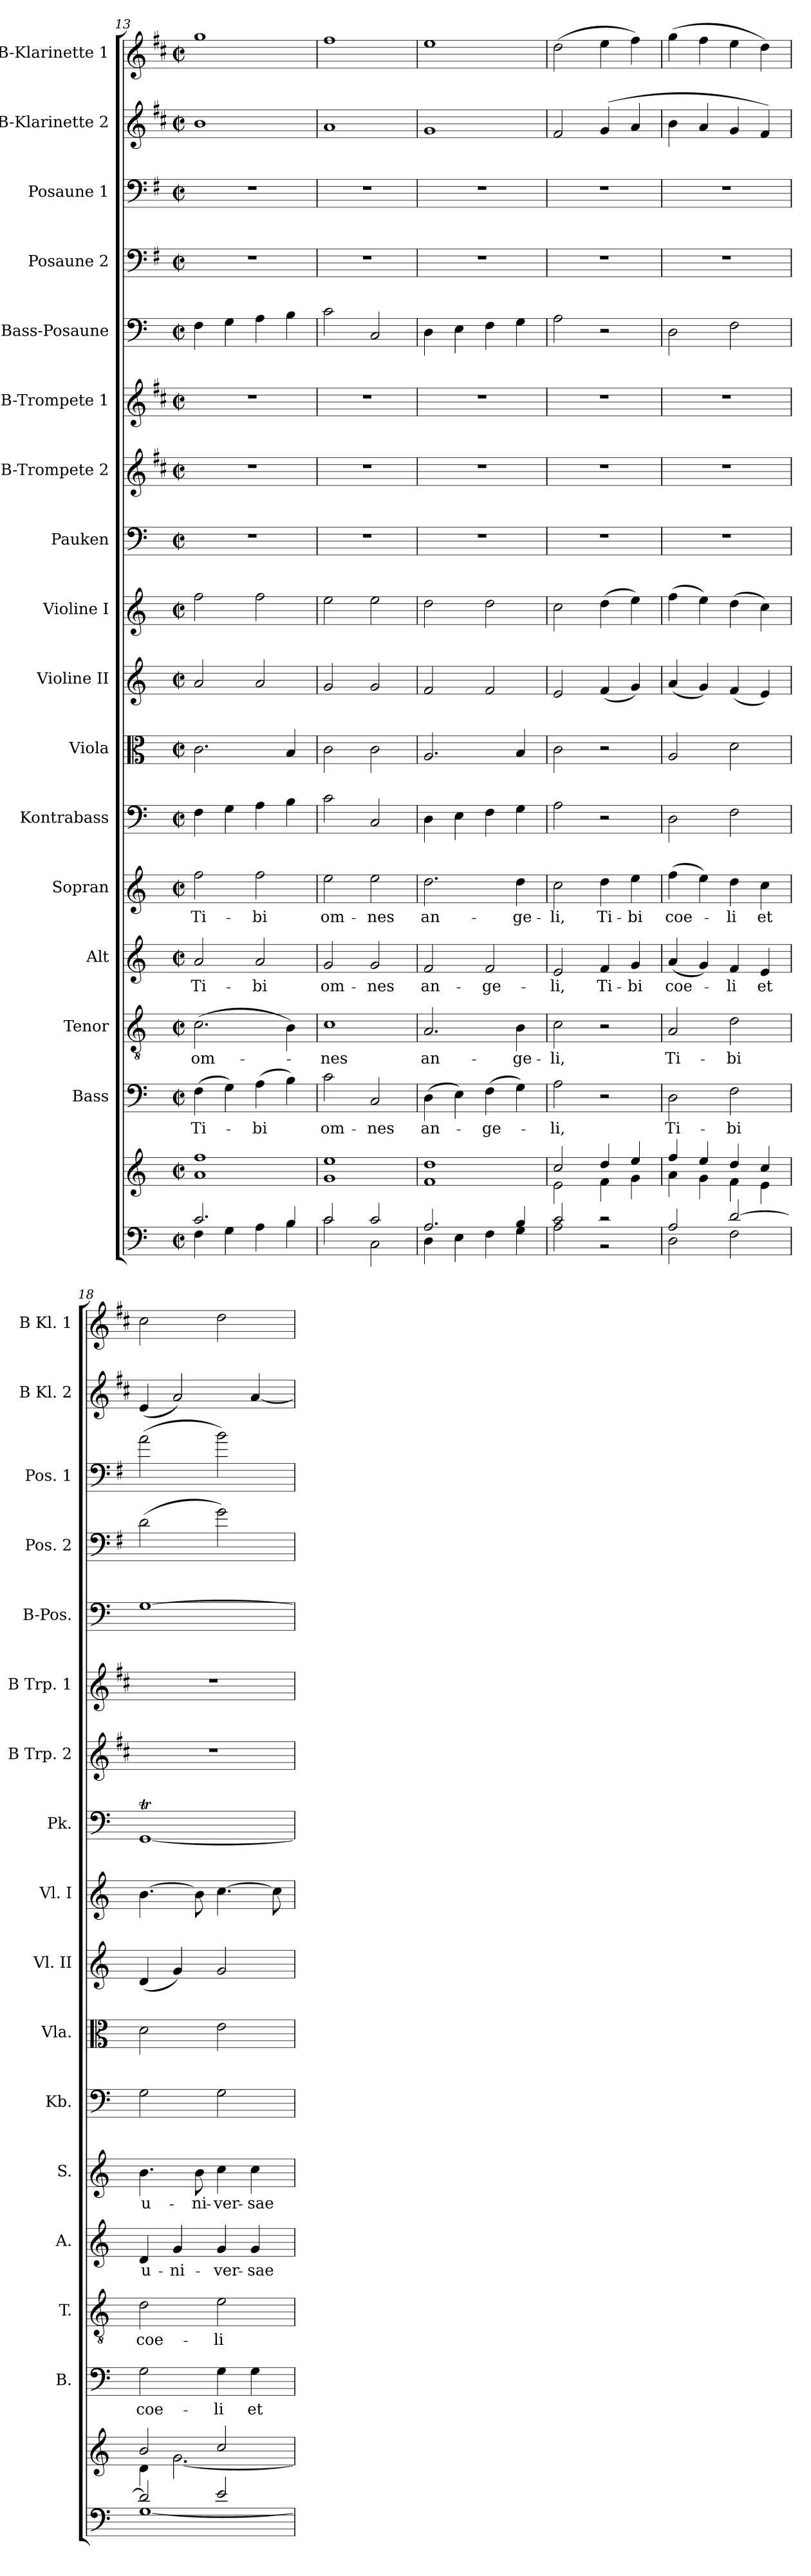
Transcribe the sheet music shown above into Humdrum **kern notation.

**kern	**kern	**kern	**text	**kern	**text	**kern	**text	**kern	**text	**kern	**kern	**kern	**kern	**kern	**kern	**kern	**kern	**kern	**kern	**kern	**kern
*part17	*part17	*part16	*part16	*part15	*part15	*part14	*part14	*part13	*part13	*part12	*part11	*part10	*part9	*part8	*part7	*part6	*part5	*part4	*part3	*part2	*part1
*staff18	*staff17	*staff16	*staff16	*staff15	*staff15	*staff14	*staff14	*staff13	*staff13	*staff12	*staff11	*staff10	*staff9	*staff8	*staff7	*staff6	*staff5	*staff4	*staff3	*staff2	*staff1
*	*	*I"Bass	*	*I"Tenor	*	*I"Alt	*	*I"Sopran	*	*I"Kontrabass	*I"Viola	*I"Violine II	*I"Violine I	*I"Pauken	*I"B-Trompete 2	*I"B-Trompete 1	*I"Bass-Posaune	*I"Posaune 2	*I"Posaune 1	*I"B-Klarinette 2	*I"B-Klarinette 1
*	*	*I'B.	*	*I'T.	*	*I'A.	*	*I'S.	*	*I'Kb.	*I'Vla.	*I'Vl. II	*I'Vl. I	*I'Pk.	*I'B Trp. 2	*I'B Trp. 1	*I'B-Pos.	*I'Pos. 2	*I'Pos. 1	*I'B Kl. 2	*I'B Kl. 1
*clefF4	*clefG2	*clefF4	*	*clefGv2	*	*clefG2	*	*clefG2	*	*clefF4	*clefC3	*clefG2	*clefG2	*clefF4	*clefG2	*clefG2	*clefF4	*clefF4	*clefF4	*clefG2	*clefG2
*	*	*	*	*	*	*	*	*	*	*ITrd7c12	*	*	*	*	*ITrd1c2	*ITrd1c2	*	*ITrd4c7	*ITrd4c7	*ITrd1c2	*ITrd1c2
*k[]	*k[]	*k[]	*	*k[]	*	*k[]	*	*k[]	*	*k[]	*k[]	*k[]	*k[]	*k[]	*k[]	*k[]	*k[]	*k[]	*k[]	*k[]	*k[]
*C:	*C:	*C:	*	*C:	*	*C:	*	*C:	*	*C:	*C:	*C:	*C:	*C:	*C:	*C:	*C:	*C:	*C:	*C:	*C:
*M2/2	*M2/2	*M2/2	*	*M2/2	*	*M2/2	*	*M2/2	*	*M2/2	*M2/2	*M2/2	*M2/2	*M2/2	*M2/2	*M2/2	*M2/2	*M2/2	*M2/2	*M2/2	*M2/2
*met(c|)	*met(c|)	*met(c|)	*	*met(c|)	*	*met(c|)	*	*met(c|)	*	*met(c|)	*met(c|)	*met(c|)	*met(c|)	*met(c|)	*met(c|)	*met(c|)	*met(c|)	*met(c|)	*met(c|)	*met(c|)	*met(c|)
=13	=13	=13	=13	=13	=13	=13	=13	=13	=13	=13	=13	=13	=13	=13	=13	=13	=13	=13	=13	=13	=13
*^	*^	*	*	*	*	*	*	*	*	*	*	*	*	*	*	*	*	*	*	*	*
!	!	!	!	!	!LO:LY:b	!	!LO:LY:b	!	!LO:LY:b	!	!LO:LY:b	!	!	!	!	!	!	!	!	!	!	!	!
2.c/	4F\	1ff	1a	(>4F\	Ti-	(>2.c\	om-	2a/	Ti-	2ff\	Ti-	4FF\	2.c\	2a/	2ff\	1r	1r	1r	4F\	1r	1r	1a	1ff
.	4G\	.	.	4G\)	.	.	.	.	.	.	.	4GG\	.	.	.	.	.	.	4G\	.	.	.	.
!	!	!	!	!	!LO:LY:b	!	!	!	!LO:LY:b	!	!LO:LY:b	!	!	!	!	!	!	!	!	!	!	!	!
.	4A\	.	.	(>4A\	-bi	.	.	2a/	-bi	2ff\	-bi	4AA\	.	2a/	2ff\	.	.	.	4A\	.	.	.	.
4B/	4B\	.	.	4B\)	.	4B\)	.	.	.	.	.	4BB\	4B/	.	.	.	.	.	4B\	.	.	.	.
=14	=14	=14	=14	=14	=14	=14	=14	=14	=14	=14	=14	=14	=14	=14	=14	=14	=14	=14	=14	=14	=14	=14	=14
!	!	!	!	!	!LO:LY:b	!	!LO:LY:b	!	!LO:LY:b	!	!LO:LY:b	!	!	!	!	!	!	!	!	!	!	!	!
2c/	2c\	1ee	1g	2c\	om-	1c	-nes	2g/	om-	2ee\	om-	2C\	2c\	2g/	2ee\	1r	1r	1r	2c\	1r	1r	1g	1ee
!	!	!	!	!	!LO:LY:b	!	!	!	!LO:LY:b	!	!LO:LY:b	!	!	!	!	!	!	!	!	!	!	!	!
2c/	2C\	.	.	2C/	-nes	.	.	2g/	-nes	2ee\	-nes	2CC/	2c\	2g/	2ee\	.	.	.	2C/	.	.	.	.
=15	=15	=15	=15	=15	=15	=15	=15	=15	=15	=15	=15	=15	=15	=15	=15	=15	=15	=15	=15	=15	=15	=15	=15
!	!	!	!	!	!LO:LY:b	!	!LO:LY:b	!	!LO:LY:b	!	!LO:LY:b	!	!	!	!	!	!	!	!	!	!	!	!
2.A/	4D\	1dd	1f	(>4D\	an-	2.A/	an-	2f/	an-	2.dd\	an-	4DD\	2.A/	2f/	2dd\	1r	1r	1r	4D\	1r	1r	1f	1dd
.	4E\	.	.	4E\)	.	.	.	.	.	.	.	4EE\	.	.	.	.	.	.	4E\	.	.	.	.
!	!	!	!	!	!LO:LY:b	!	!	!	!LO:LY:b	!	!	!	!	!	!	!	!	!	!	!	!	!	!
.	4F\	.	.	(>4F\	-ge-	.	.	2f/	-ge-	.	.	4FF\	.	2f/	2dd\	.	.	.	4F\	.	.	.	.
!	!	!	!	!	!	!	!LO:LY:b	!	!	!	!LO:LY:b	!	!	!	!	!	!	!	!	!	!	!	!
4B/	4G\	.	.	4G\)	.	4B\	-ge-	.	.	4dd\	-ge-	4GG\	4B/	.	.	.	.	.	4G\	.	.	.	.
=16	=16	=16	=16	=16	=16	=16	=16	=16	=16	=16	=16	=16	=16	=16	=16	=16	=16	=16	=16	=16	=16	=16	=16
!	!	!	!	!	!LO:LY:b	!	!LO:LY:b	!	!LO:LY:b	!	!LO:LY:b	!	!	!	!	!	!	!	!	!	!	!	!
2c/	2A\	2cc/	2e\	2A\	-li,	2c\	-li,	2e/	-li,	2cc\	-li,	2AA\	2c\	2e/	2cc\	1r	1r	1r	2A\	1r	1r	2e/	(>2cc\
!	!	!	!	!	!	!	!	!	!LO:LY:b	!	!LO:LY:b	!	!	!	!	!	!	!	!	!	!	!	!
2r	2r	4dd/	4f\	2r	.	2r	.	4f/	Ti-	4dd\	Ti-	2r	2r	(<4f/	(>4dd\	.	.	.	2r	.	.	(4f/	4dd\
!	!	!	!	!	!	!	!	!	!LO:LY:b	!	!LO:LY:b	!	!	!	!	!	!	!	!	!	!	!	!
.	.	4ee/	4g\	.	.	.	.	4g/	-bi	4ee\	-bi	.	.	4g/)	4ee\)	.	.	.	.	.	.	4g/	4ee\)
!!LO:PB:g=z
=17	=17	=17	=17	=17	=17	=17	=17	=17	=17	=17	=17	=17	=17	=17	=17	=17	=17	=17	=17	=17	=17	=17	=17
!	!	!	!	!	!LO:LY:b	!	!LO:LY:b	!	!LO:LY:b	!	!LO:LY:b	!	!	!	!	!	!	!	!	!	!	!	!
2A/	2D\	4ff/	4a\	2D\	Ti-	2A/	Ti-	(<4a/	coe-	(>4ff\	coe-	2DD\	2A/	(<4a/	(>4ff\	1r	1r	1r	2D\	1r	1r	4a\	(>4ff\
.	.	4ee/	4g\	.	.	.	.	4g/)	.	4ee\)	.	.	.	4g/)	4ee\)	.	.	.	.	.	.	4g/	4ee\
!	!	!	!	!	!LO:LY:b	!	!LO:LY:b	!	!LO:LY:b	!	!LO:LY:b	!	!	!	!	!	!	!	!	!	!	!	!
[>2d/	2F\	4dd/	4f\	2F\	-bi	2d\	-bi	4f/	-li	4dd\	-li	2FF\	2d\	(<4f/	(>4dd\	.	.	.	2F\	.	.	4f/	4dd\
!	!	!	!	!	!	!	!	!	!LO:LY:b	!	!LO:LY:b	!	!	!	!	!	!	!	!	!	!	!	!
.	.	4cc/	4e\	.	.	.	.	4e/	et	4cc\	et	.	.	4e/)	4cc\)	.	.	.	.	.	.	4e/)	4cc\)
=18	=18	=18	=18	=18	=18	=18	=18	=18	=18	=18	=18	=18	=18	=18	=18	=18	=18	=18	=18	=18	=18	=18	=18
!	!	!	!	!	!LO:LY:b	!	!LO:LY:b	!	!LO:LY:b	!	!LO:LY:b	!	!	!	!	!	!	!	!	!	!	!	!
2d/]	[<1G	2b/	4d\	2G\	coe-	2d\	coe-	4d/	u-	4.b\	u-	2GG\	2d\	(<4d/	[4.b\	[1GGT	1r	1r	[1G	(>2G\	(>2d\	(<4d/	2b\
!	!	!	!	!	!	!	!	!	!LO:LY:b	!	!	!	!	!	!	!	!	!	!	!	!	!	!
.	.	.	[<2.g\	.	.	.	.	4g/	-ni-	.	.	.	.	4g/)	.	.	.	.	.	.	.	2g/)	.
!	!	!	!	!	!	!	!	!	!	!	!LO:LY:b	!	!	!	!	!	!	!	!	!	!	!	!
.	.	.	.	.	.	.	.	.	.	8b\	-ni-	.	.	.	8b\]	.	.	.	.	.	.	.	.
!	!	!	!	!	!LO:LY:b	!	!LO:LY:b	!	!LO:LY:b	!	!LO:LY:b	!	!	!	!	!	!	!	!	!	!	!	!
2e/	.	2cc/	.	4G\	-li	2e\	-li	4g/	-ver-	4cc\	-ver-	2GG\	2e\	2g/	[4.cc\	.	.	.	.	2c\)	2e\)	.	2cc\
!	!	!	!	!	!LO:LY:b	!	!	!	!LO:LY:b	!	!LO:LY:b	!	!	!	!	!	!	!	!	!	!	!	!
.	.	.	.	4G\	et	.	.	4g/	-sae	4cc\	-sae	.	.	.	.	.	.	.	.	.	.	[4g/	.
.	.	.	.	.	.	.	.	.	.	.	.	.	.	.	8cc\]	.	.	.	.	.	.	.	.
*v	*v	*	*	*	*	*	*	*	*	*	*	*	*	*	*	*	*	*	*	*	*	*	*
*	*v	*v	*	*	*	*	*	*	*	*	*	*	*	*	*	*	*	*	*	*	*	*
=	=	=	=	=	=	=	=	=	=	=	=	=	=	=	=	=	=	=	=	=	=
*-	*-	*-	*-	*-	*-	*-	*-	*-	*-	*-	*-	*-	*-	*-	*-	*-	*-	*-	*-	*-	*-
